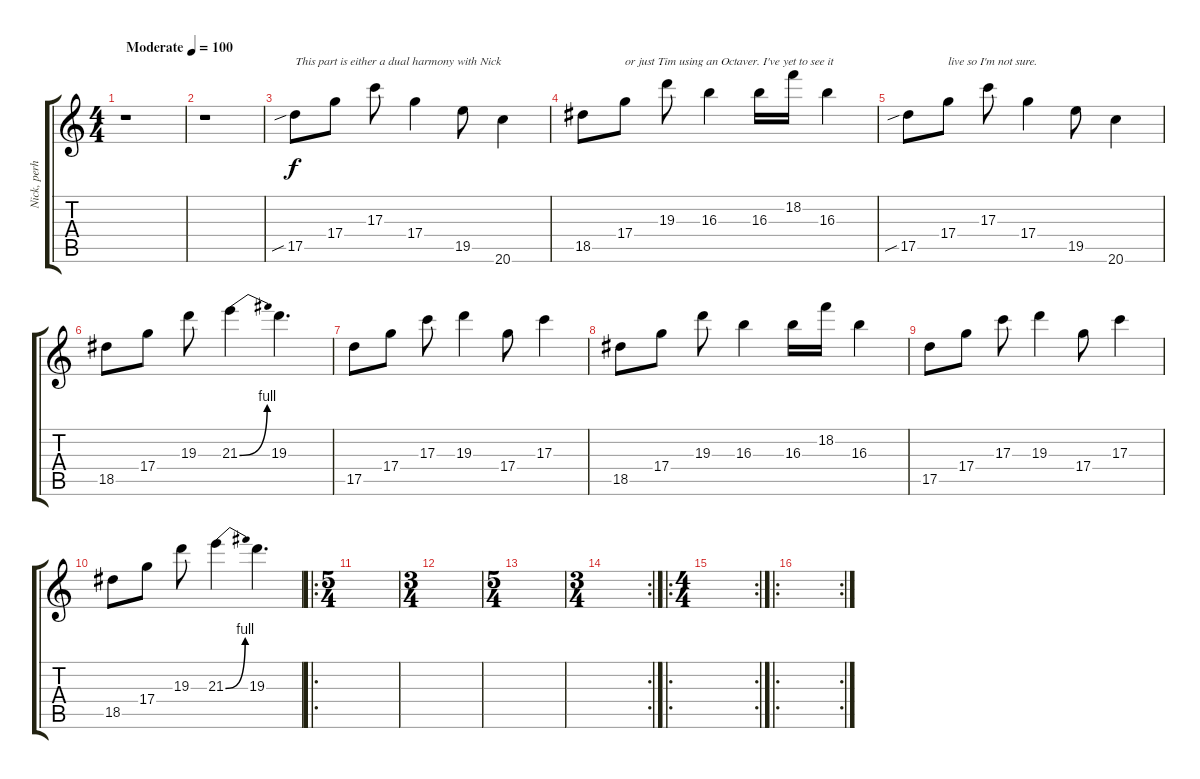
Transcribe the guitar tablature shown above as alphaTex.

\track ("Nick, perhaps?" "Nick, perh") {instrument distortionguitar}
\staff {score tabs}
\tuning (E4 B3 G3 D3 A2 E2) {hide}
\ts (4 4)
\tempo (100 "Moderate")
\clef g2
\ks c
r.1{dy f instrument distortionguitar} |
r.1 |
17.5{sib}.8{txt "This part is either a dual harmony with Nick"} 17.4.8 17.3.8 17.4.4 19.5.8 20.6.4 |
18.5.8 17.4.8{txt "or just Tim using an Octaver. I've yet to see it"} 19.3.8 16.3.4 16.3.16 18.2.16 16.3.4 |
17.5{sib}.8 17.4.8{txt "live so I'm not sure."} 17.3.8 17.4.4 19.5.8 20.6.4 |
18.5.8 17.4.8 19.3.8 21.3{be (bend 0 0 60 4)}.4 19.3.4{d} |
17.5.8 17.4.8 17.3.8 19.3.4 17.4.8 17.3.4 |
18.5.8 17.4.8 19.3.8 16.3.4 16.3.16 18.2.16 16.3.4 |
17.5.8 17.4.8 17.3.8 19.3.4 17.4.8 17.3.4 |
18.5.8 17.4.8 19.3.8 21.3{be (bend 0 0 60 4)}.4 19.3.4{d} |
\ro
\ts (5 4)
|
\ts (3 4)
|
\ts (5 4)
|
\rc 2
\ts (3 4)
|
\ro
\rc 2
\ts (4 4)
|
\ro
\rc 2
